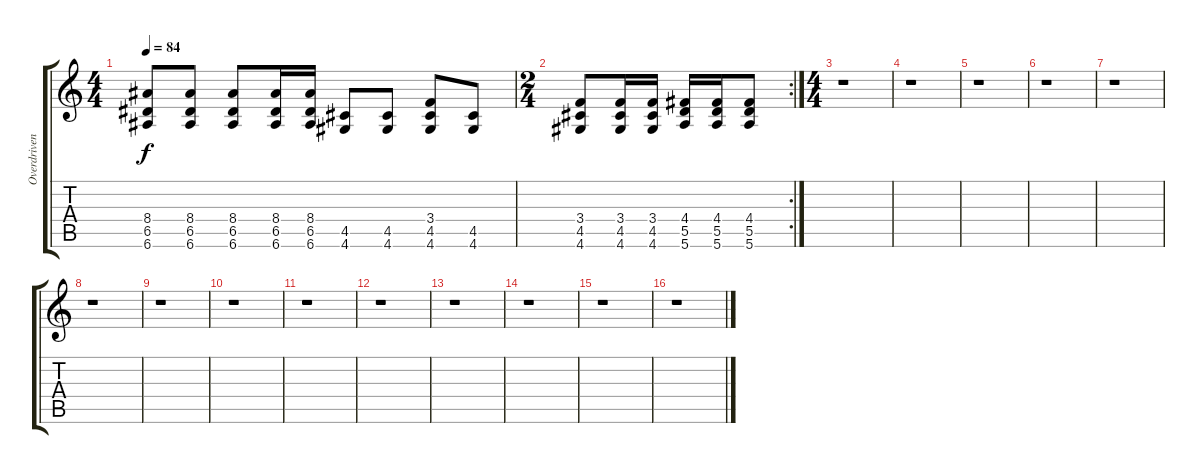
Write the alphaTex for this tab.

\track ("Overdriven Guitar" "Overdriven") {instrument overdrivenguitar}
\staff {score tabs}
\tuning (E4 B3 G3 D3 A2 E2) {hide}
\ts (4 4)
\tempo 84
\clef g2
\ks c
(8.4 6.5 6.6).8{dy f} (8.4 6.5 6.6).8 (8.4 6.5 6.6).8 (8.4 6.5 6.6).16 (8.4 6.5 6.6).16 (4.5 4.6).8 (4.5 4.6).8 (3.4 4.5 4.6).8 (4.5 4.6).8 |
\rc 2
\ts (2 4)
(3.4 4.5 4.6).8 (3.4 4.5 4.6).16 (3.4 4.5 4.6).16 (4.4 5.5 5.6).16 (4.4 5.5 5.6).16 (4.4 5.5 5.6).8 |
\ts (4 4)
r.1 |
r.1 |
r.1 |
r.1 |
r.1 |
r.1 |
r.1 |
r.1 |
r.1 |
r.1 |
r.1 |
r.1 |
r.1 |
r.1
